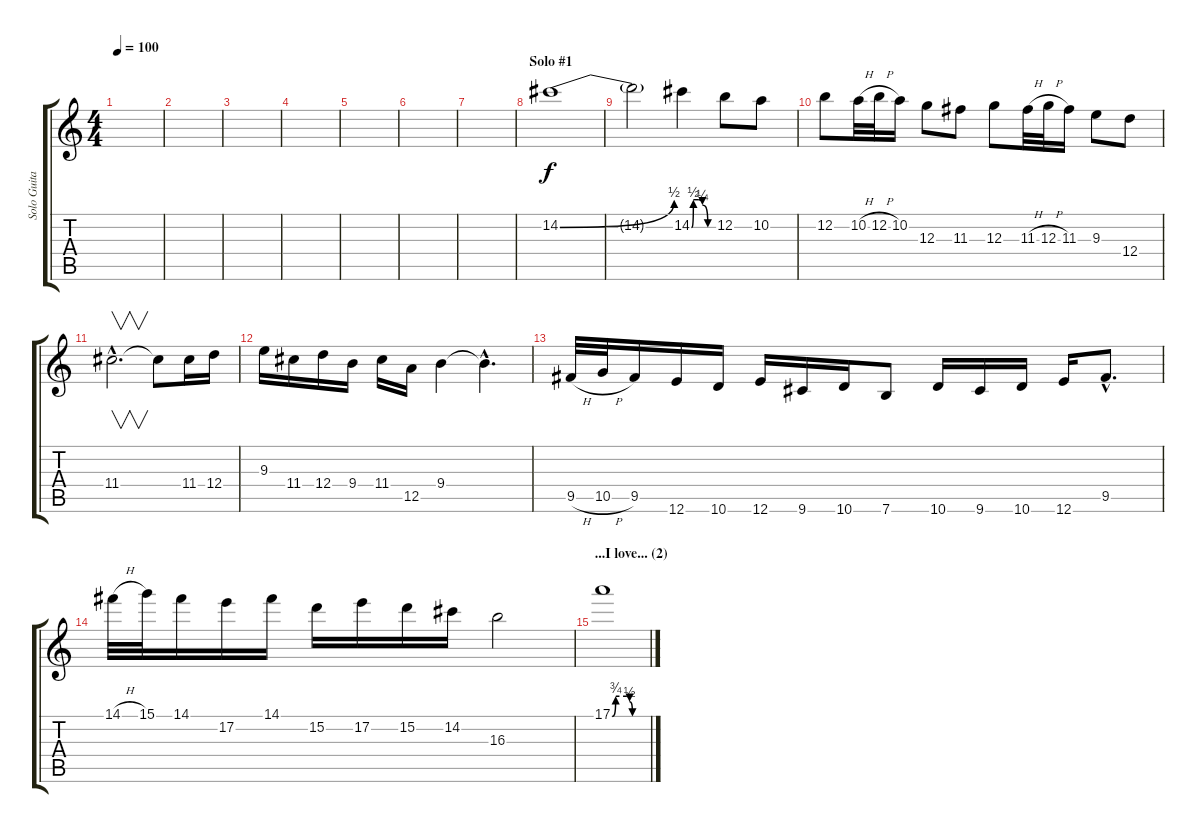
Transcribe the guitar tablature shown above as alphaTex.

\track ("Solo Guitar" "Solo Guita") {instrument distortionguitar}
\staff {score tabs}
\tuning (E4 B3 G3 D3 A2 E2) {hide}
\ts (4 4)
\tempo 100
\clef g2
\ks c
|
|
|
|
|
|
|
\section ("" "Solo #1")
14.2{be (bend 0 0 60 2)}.1 |
14.2{t}.2 14.2{be (custom 0 0 5 2 20 2 30 1 45 0 60 0)}.4 12.2.8 10.2.8 |
12.2.8 10.2{h}.32 12.2{h}.32 10.2.16 12.3.8 11.3.8 12.3.8 11.3{h}.32 12.3{h}.32 11.3.16 9.3.8 12.4.8 |
11.4{hac}.2{v d} 11.4{t}.8 11.4.16 12.4.16 |
9.3.16 11.4.16 12.4.16 9.4.16 11.4.16 12.5.16 9.4.4 9.4{hac t}.4{d} |
9.5{h}.32 10.5{h}.32 9.5.16 12.6.16 10.6.16 12.6.16 9.6.16 10.6.16 7.6.8 10.6.16 9.6.16 10.6.16 12.6.16 9.5{hac}.8{d} |
14.1{h}.32 15.1.32 14.1.16 17.2.16 14.1.16 15.2.16 17.2.16 15.2.16 14.2.16 16.3.2 |
\section ("" "...I love... (2)")
17.1{be (custom 0 0 6 3 25 3 30 2 35 0 45 0 60 0)}.1
